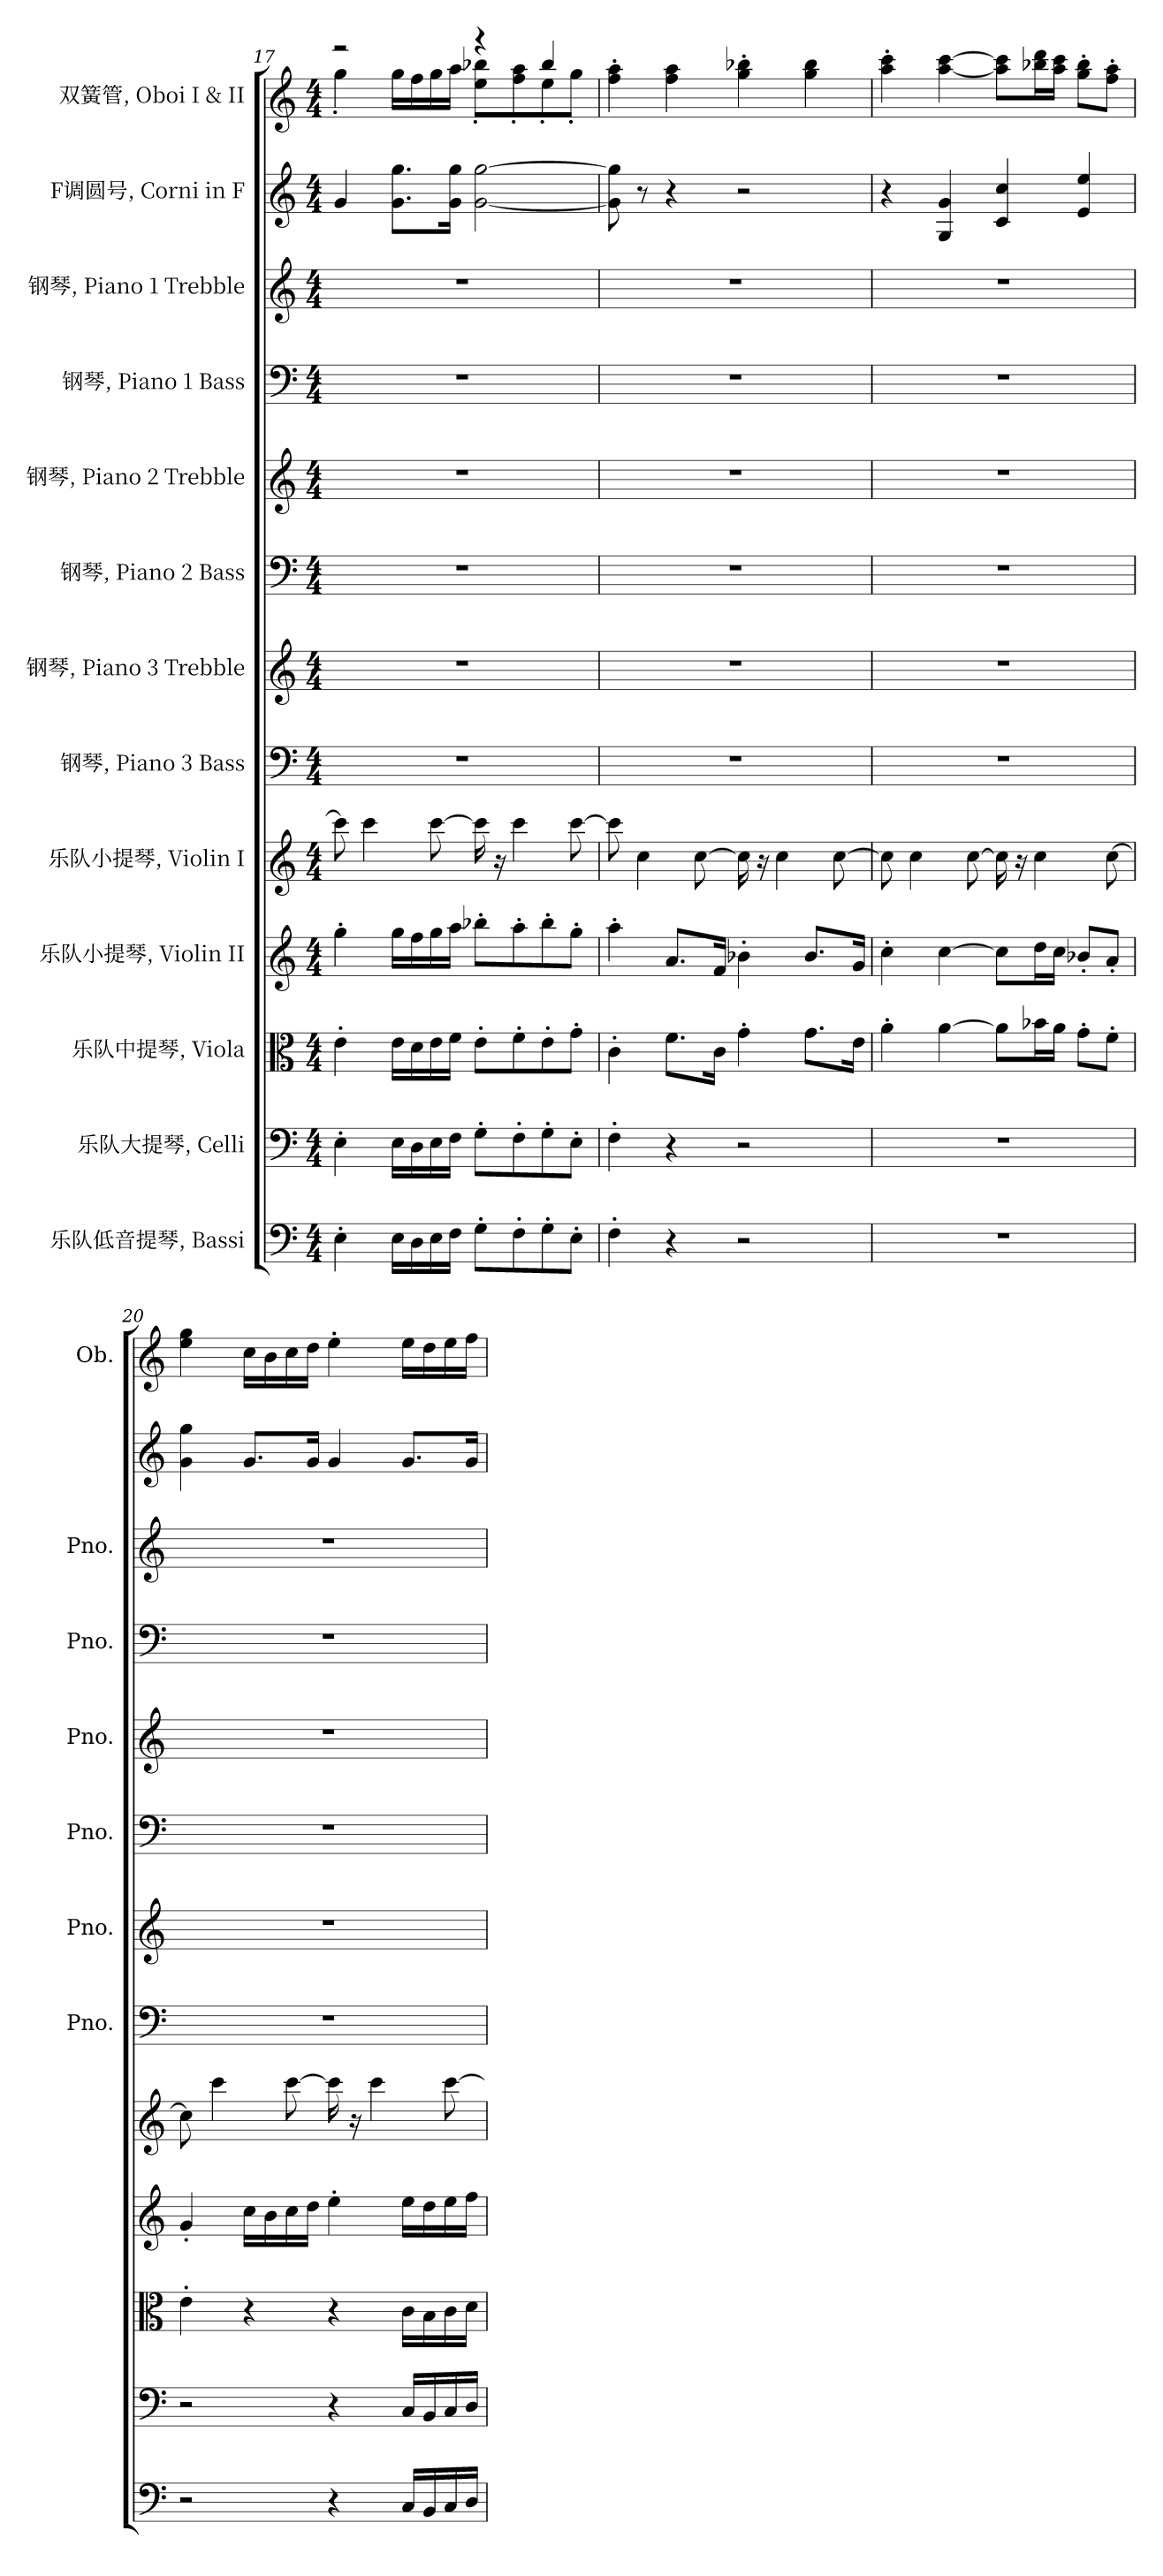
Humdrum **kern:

**kern	**kern	**kern	**kern	**kern	**kern	**kern	**kern	**kern	**kern	**kern	**kern	**kern
*part13	*part12	*part11	*part10	*part9	*part8	*part7	*part6	*part5	*part4	*part3	*part2	*part1
*staff13	*staff12	*staff11	*staff10	*staff9	*staff8	*staff7	*staff6	*staff5	*staff4	*staff3	*staff2	*staff1
*I"乐队低音提琴, Bassi	*I"乐队大提琴, Celli	*I"乐队中提琴, Viola	*I"乐队小提琴, Violin II	*I"乐队小提琴, Violin I	*I"钢琴, Piano 3 Bass	*I"钢琴, Piano 3 Trebble	*I"钢琴, Piano 2 Bass	*I"钢琴, Piano 2 Trebble	*I"钢琴, Piano 1 Bass	*I"钢琴, Piano 1 Trebble	*I"F调圆号, Corni in F	*I"双簧管, Oboi I &amp; II
*	*	*	*	*	*I'Pno.	*I'Pno.	*I'Pno.	*I'Pno.	*I'Pno.	*I'Pno.	*	*I'Ob.
*clefF4	*clefF4	*clefC3	*clefG2	*clefG2	*clefF4	*clefG2	*clefF4	*clefG2	*clefF4	*clefG2	*clefG2	*clefG2
*ITrd7c12	*	*	*	*	*	*	*	*	*	*	*ITrd4c7	*
*k[]	*k[]	*k[]	*k[]	*k[]	*k[]	*k[]	*k[]	*k[]	*k[]	*k[]	*k[b-]	*k[]
*M4/4	*M4/4	*M4/4	*M4/4	*M4/4	*M4/4	*M4/4	*M4/4	*M4/4	*M4/4	*M4/4	*M4/4	*M4/4
=17	=17	=17	=17	=17	=17	=17	=17	=17	=17	=17	=17	=17
*	*	*	*	*	*	*	*	*	*	*	*	*^
4EE'\	4E'\	4e'\	4gg'\	8ccc\]	1r	1r	1r	1r	1r	1r	4c/	2r	4gg'\
.	.	.	.	4ccc\	.	.	.	.	.	.	.	.	.
16EE\LL	16E\LL	16e\LL	16gg\LL	.	.	.	.	.	.	.	8.c\ 8.cc\L	.	16gg\LL
16DD\	16D\	16d\	16ff\	.	.	.	.	.	.	.	.	.	16ff\
16EE\	16E\	16e\	16gg\	[8ccc\	.	.	.	.	.	.	.	.	16gg\
16FF\JJ	16F\JJ	16f\JJ	16aa\JJ	.	.	.	.	.	.	.	16c\ 16cc\Jk	.	16aa\JJ
*	*	*	*	*	*	*	*	*	*	*	*	*MM125	*
8GG'\L	8G'\L	8e'\L	8bb-X'\L	16ccc\]	.	.	.	.	.	.	[2c\ [2cc\	4r	8ee\' 8bb-X\'L
.	.	.	.	16r	.	.	.	.	.	.	.	.	.
8FF'\	8F'\	8f'\	8aa'\	4ccc\	.	.	.	.	.	.	.	.	8ff\' 8aa\'
8GG'\	8G'\	8e'\	8bb-'\	.	.	.	.	.	.	.	.	4bb-/	8ee'\
8EE'\J	8E'\J	8g'\J	8gg'\J	[8ccc\	.	.	.	.	.	.	.	.	8gg'\J
*	*	*	*	*	*	*	*	*	*	*	*	*v	*v
=18	=18	=18	=18	=18	=18	=18	=18	=18	=18	=18	=18	=18
*	*	*	*	*	*	*	*	*	*	*	*	*MM127
4FF'\	4F'\	4c'\	4aa'\	8ccc\]	1r	1r	1r	1r	1r	1r	8c\] 8cc\]	4ff\' 4aa\'
.	.	.	.	4cc\	.	.	.	.	.	.	8r	.
4r	4r	8.f\L	8.a/L	.	.	.	.	.	.	.	4r	4ff\ 4aa\
.	.	.	.	[8cc\	.	.	.	.	.	.	.	.
.	.	16c\Jk	16f/Jk	.	.	.	.	.	.	.	.	.
2r	2r	4g'\	4b-X'\	16cc\]	.	.	.	.	.	.	2r	4gg\' 4bb-X\'
.	.	.	.	16r	.	.	.	.	.	.	.	.
.	.	.	.	4cc\	.	.	.	.	.	.	.	.
.	.	8.g\L	8.b-/L	.	.	.	.	.	.	.	.	4gg\ 4bb-\
.	.	.	.	[8cc\	.	.	.	.	.	.	.	.
.	.	16e\Jk	16g/Jk	.	.	.	.	.	.	.	.	.
!!LO:PB:g=z
=19	=19	=19	=19	=19	=19	=19	=19	=19	=19	=19	=19	=19
1r	1r	4a'\	4cc'\	8cc\]	1r	1r	1r	1r	1r	1r	4r	4aa\' 4ccc\'
.	.	.	.	4cc\	.	.	.	.	.	.	.	.
.	.	[4a\	[4cc\	.	.	.	.	.	.	.	4C/ 4c/	[4aa\ [4ccc\
.	.	.	.	[8cc\	.	.	.	.	.	.	.	.
*	*	*	*	*	*	*	*	*	*	*	*	*MM127
.	.	8a\L]	8cc\L]	16cc\]	.	.	.	.	.	.	4F/ 4f/	8aa\] 8ccc\]L
.	.	.	.	16r	.	.	.	.	.	.	.	.
.	.	16b-X\L	16dd\L	4cc\	.	.	.	.	.	.	.	16bb-X\ 16ddd\L
.	.	16a\JJ	16cc\JJ	.	.	.	.	.	.	.	.	16aa\ 16ccc\JJ
.	.	8g'\L	8b-X'/L	.	.	.	.	.	.	.	4A/ 4a/	8gg\' 8bb-\'L
.	.	8f'\J	8a'/J	[8cc\	.	.	.	.	.	.	.	8ff\' 8aa\'J
=20	=20	=20	=20	=20	=20	=20	=20	=20	=20	=20	=20	=20
*	*	*	*	*	*	*	*	*	*	*	*	*MM127
2r	2r	4e'\	4g'/	8cc\]	1r	1r	1r	1r	1r	1r	4c\ 4cc\	4ee\ 4gg\
.	.	.	.	4ccc\	.	.	.	.	.	.	.	.
.	.	4r	16cc\LL	.	.	.	.	.	.	.	8.c/L	16cc\LL
.	.	.	16b\	.	.	.	.	.	.	.	.	16b\
.	.	.	16cc\	[8ccc\	.	.	.	.	.	.	.	16cc\
.	.	.	16dd\JJ	.	.	.	.	.	.	.	16c/Jk	16dd\JJ
*	*	*	*	*	*	*	*	*	*	*	*	*MM128
4r	4r	4r	4ee'\	16ccc\]	.	.	.	.	.	.	4c/	4ee'\
.	.	.	.	16r	.	.	.	.	.	.	.	.
.	.	.	.	4ccc\	.	.	.	.	.	.	.	.
*	*	*	*	*	*	*	*	*	*	*	*	*MM125
16CC/LL	16C/LL	16c\LL	16ee\LL	.	.	.	.	.	.	.	8.c/L	16ee\LL
16BBB/	16BB/	16B\	16dd\	.	.	.	.	.	.	.	.	16dd\
16CC/	16C/	16c\	16ee\	[8ccc\	.	.	.	.	.	.	.	16ee\
16DD/JJ	16D/JJ	16d\JJ	16ff\JJ	.	.	.	.	.	.	.	16c/Jk	16ff\JJ
=	=	=	=	=	=	=	=	=	=	=	=	=
*-	*-	*-	*-	*-	*-	*-	*-	*-	*-	*-	*-	*-
